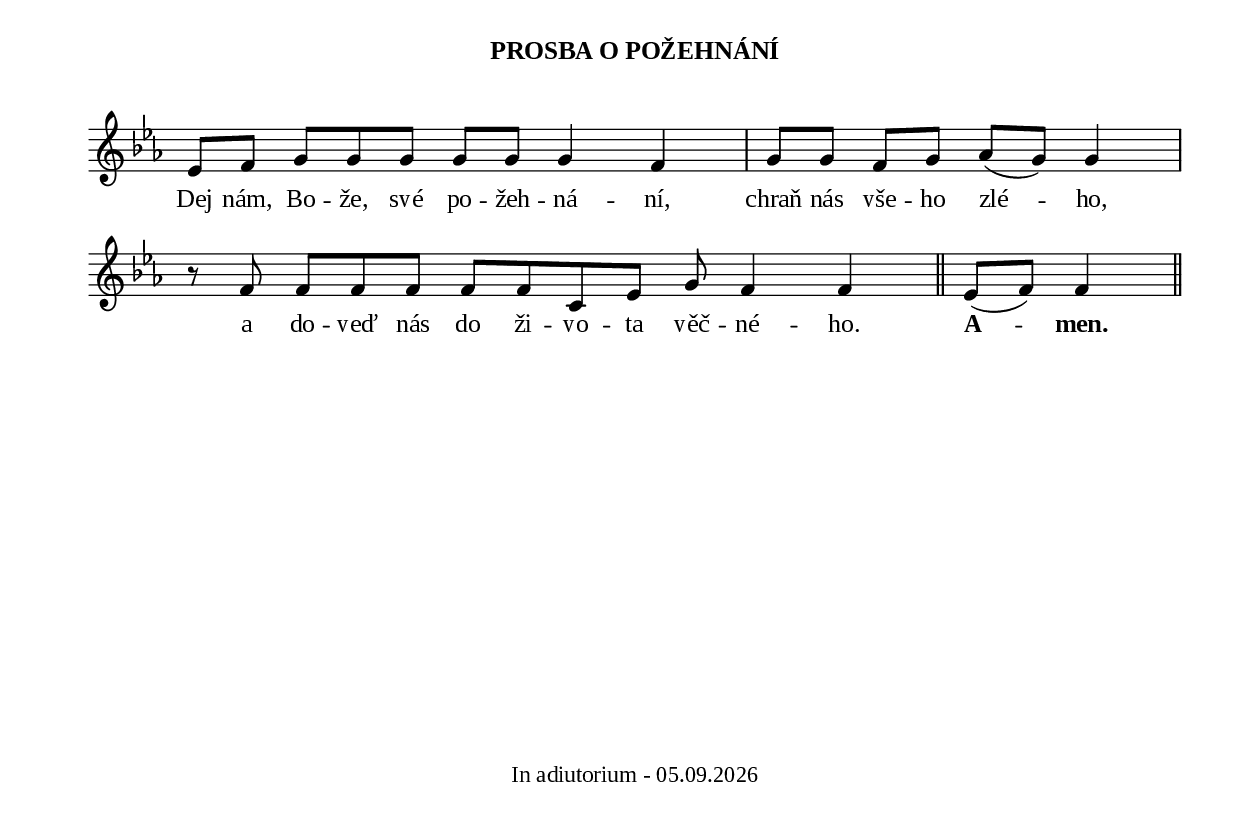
\version "2.18.0"

\include "spolecne/tiraz.ly"

\header {
  title = \markup\large "PROSBA O POŽEHNÁNÍ"
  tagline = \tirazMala
}

\paper {
  #(set-paper-size "a5landscape")

  top-margin = 1\cm
  bottom-margin = 1\cm
  right-margin = 1\cm
  left-margin = 1.5\cm

  markup-system-spacing #'padding = #5

  myStaffSize = #20
  #(define fonts
    (make-pango-font-tree
                          "Liberation Serif"
                          "Liberation Sans"
                          "Liberation Mono"
     (/ myStaffSize 20)))
}

\layout {
  indent = 0\cm
}


\score {
  \relative c' {
    \override Score.TimeSignature.stencil = ##f
    \cadenzaOn
    \set melismaBusyProperties = #'()

    \key es \major

    es8[ f] g[ g g] g[ g] g4 f \bar "|"
    g8[ g] f[ g] as([ g)] g4 \bar "|" \break
    r8 f8 f[ f f] f[ f c es] g f4 f4 \bar "||"

    es8([ f)] f4 \bar "||"
  }
  \addlyrics {
    Dej nám, Bo -- že, své po -- žeh -- ná -- ní,
    chraň nás vše -- ho zlé -- _ ho,
    a do -- veď nás do ži -- vo -- ta věč -- né -- ho.

    \override LyricText.font-series = #'bold
    A -- _ men.
  }
  \header {
    fons = ""
    piece = ""
    composer = "Pseudoolejník"
  }
}
